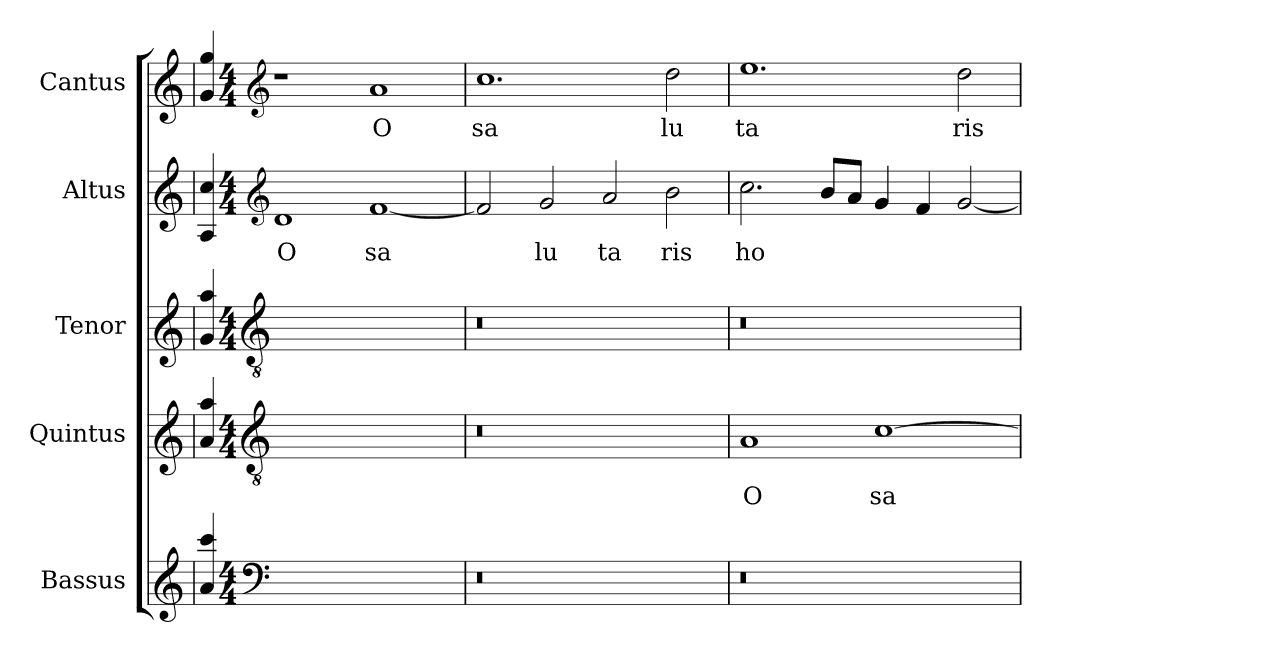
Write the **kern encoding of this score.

**kern	**kern	**text	**kern	**kern	**text	**kern	**text
*part5	*part4	*part4	*part3	*part2	*part2	*part1	*part1
*staff5	*staff4	*staff4	*staff3	*staff2	*staff2	*staff1	*staff1
*I"Bassus	*I"Quintus	*	*I"Tenor	*I"Altus	*	*I"Cantus	*
!!LO:PB:g=z
*stria5	*stria5	*	*stria5	*stria5	*	*stria5	*
=1	=1	=1!	=1	=1	=1!	=1!	=1!
4ccc/ 4a/	4aa/ 4a/	.	4aa/ 4g/	4cc/ 4A/	.	4gg/ 4g/	.
*clefF4	*clefGv2	*	*clefGv2	*clefG2	*	*clefG2	*
*M4/4	*M4/4	*	*M4/4	*M4/4	*	*M4/4	*
*met(c)	*met(c)	*	*met(c)	*met(c)	*	*met(c)	*
!	!	!	!	!	!LO:LY:b:cj	!	!
0ryy	0ryy	.	0ryy	1d	O	1r	.
!	!	!	!	!	!LO:LY:b:cj	!	!LO:LY:b:cj
.	.	.	.	[<1f	sa	1a	O
=2	=2	=2	=2	=2	=2	=2	=2
!	!	!	!	!	!	!	!LO:LY:b:cj
0r	0r	.	0r	2f/]	.	1.cc	sa
!	!	!	!	!	!LO:LY:b:cj	!	!
.	.	.	.	2g/	lu	.	.
!	!	!	!	!	!LO:LY:b:cj	!	!
.	.	.	.	2a/	ta	.	.
!	!	!	!	!	!LO:LY:b:cj	!	!LO:LY:b:cj
.	.	.	.	2b\	ris	2dd\	lu
=3	=3	=3	=3	=3	=3	=3	=3
!	!	!LO:LY:b:cj	!	!	!LO:LY:b:cj	!	!LO:LY:b:cj
0r	1A	O	0r	2.cc\	ho	1.ee	ta
.	.	.	.	8b/L	.	.	.
.	.	.	.	8a/J	.	.	.
!	!	!LO:LY:b:cj	!	!	!	!	!
.	[>1c	sa-	.	4g/	.	.	.
.	.	.	.	4f/	.	.	.
!	!	!	!	!	!	!	!LO:LY:b:cj
.	.	.	.	[<2g/	.	2dd\	ris
=	=	=	=	=	=	=	=
*-	*-	*-	*-	*-	*-	*-	*-
